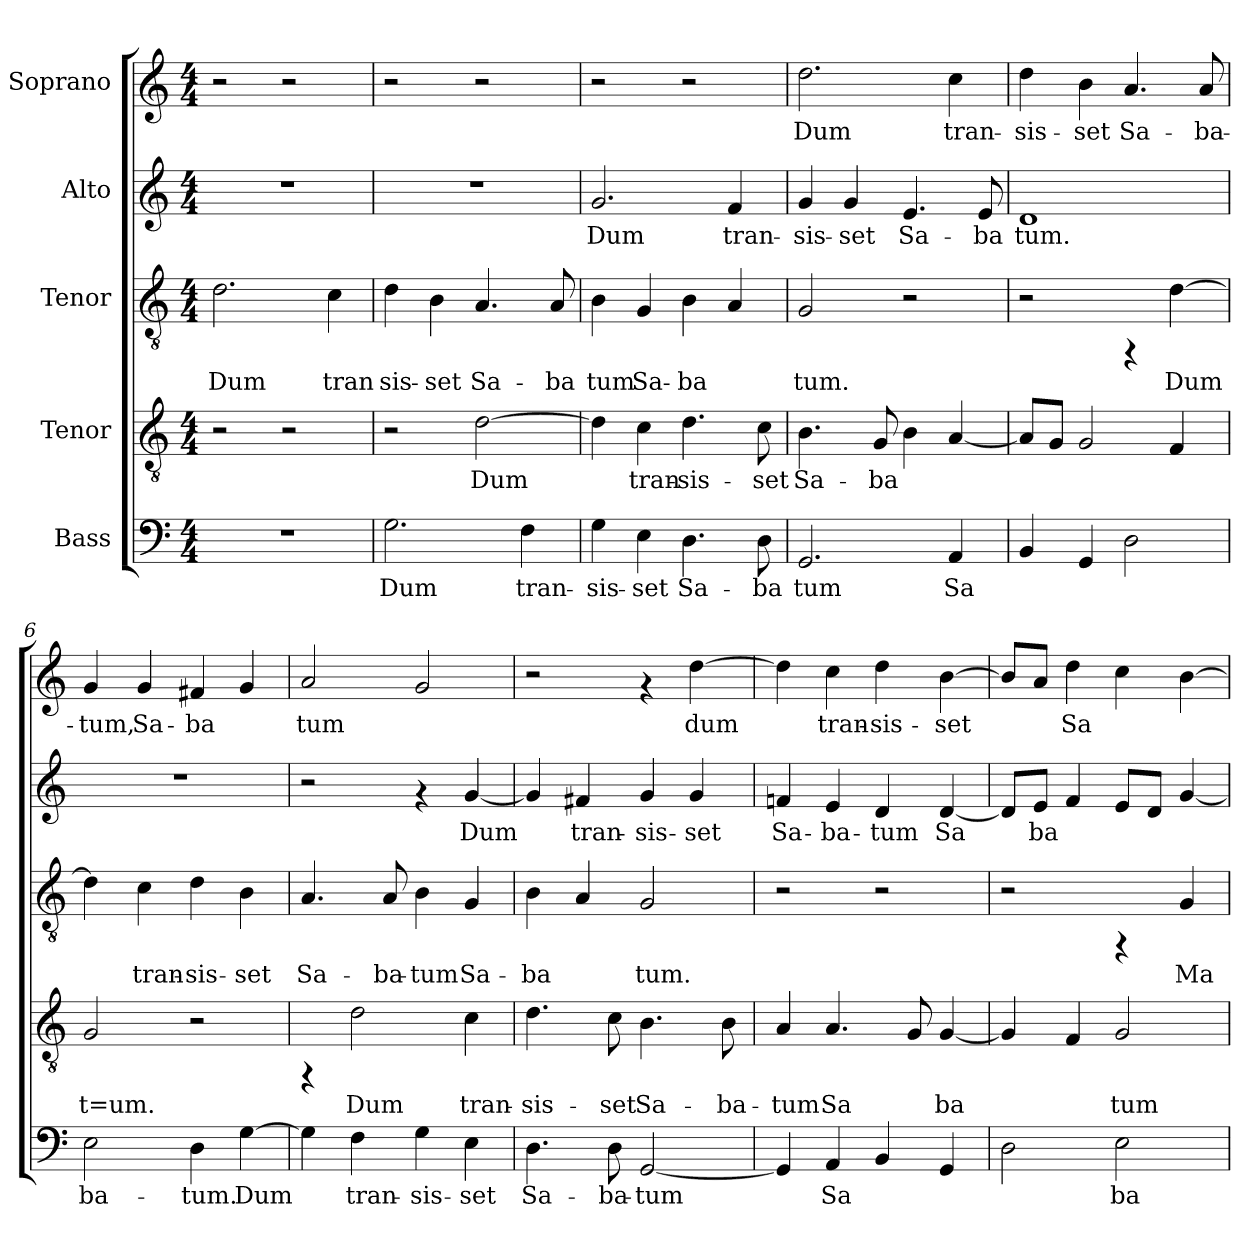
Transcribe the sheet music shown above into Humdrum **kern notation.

**kern	**text	**kern	**text	**kern	**text	**kern	**text	**kern	**text
*part5	*part5	*part4	*part4	*part3	*part3	*part2	*part2	*part1	*part1
*staff5	*staff5	*staff4	*staff4	*staff3	*staff3	*staff2	*staff2	*staff1	*staff1
*I"Bass	*	*I"Tenor	*	*I"Tenor	*	*I"Alto	*	*I"Soprano	*
!!LO:PB:g=z
*stria5	*	*stria5	*	*stria5	*	*stria5	*	*stria5	*
*clefF4	*	*clefGv2	*	*clefGv2	*	*clefG2	*	*clefG2	*
*k[]	*	*k[]	*	*k[]	*	*k[]	*	*k[]	*
*C:	*	*C:	*	*C:	*	*C:	*	*C:	*
*M4/4	*	*M4/4	*	*M4/4	*	*M4/4	*	*M4/4	*
=1	=1	=1	=1	=1	=1	=1	=1	=1	=1
!	!	!	!	!	!LO:LY:b:cj	!	!	!	!
1r	.	2r	.	2.d\	Dum	1r	.	2r	.
.	.	2r	.	.	.	.	.	2r	.
!	!	!	!	!	!LO:LY:b:cj	!	!	!	!
.	.	.	.	4c\	tran	.	.	.	.
=2	=2	=2	=2	=2	=2	=2	=2	=2	=2
!	!LO:LY:b:cj	!	!	!	!LO:LY:b:cj	!	!	!	!
2.G\	Dum	2r	.	4d\	sis-	1r	.	2r	.
!	!	!	!	!	!LO:LY:b:cj	!	!	!	!
.	.	.	.	4B\	-set	.	.	.	.
!	!	!	!LO:LY:b:cj	!	!LO:LY:b:cj	!	!	!	!
.	.	[>2d\	Dum	4.A/	Sa-	.	.	2r	.
!	!LO:LY:b:cj	!	!	!	!	!	!	!	!
4F\	tran-	.	.	.	.	.	.	.	.
!	!	!	!	!	!LO:LY:b:cj	!	!	!	!
.	.	.	.	8A/	-ba	.	.	.	.
=3	=3	=3	=3	=3	=3	=3	=3	=3	=3
!	!LO:LY:b:cj	!	!LO:LY:b:cj	!	!LO:LY:b:cj	!	!LO:LY:b:cj	!	!
4G\	-sis-	4d\]	.	4B\	tum	2.g/	Dum	2r	.
!	!LO:LY:b:cj	!	!LO:LY:b:cj	!	!LO:LY:b:cj	!	!	!	!
4E\	-set	4c\	tran-	4G/	Sa-	.	.	.	.
!	!LO:LY:b:cj	!	!LO:LY:b:cj	!	!LO:LY:b:cj	!	!	!	!
4.D\	Sa-	4.d\	-sis-	4B\	-ba-	.	.	2r	.
!	!	!	!	!	!LO:LY:b:cj	!	!LO:LY:b:cj	!	!
.	.	.	.	4A/	--	4f/	tran-	.	.
!	!LO:LY:b:cj	!	!LO:LY:b:cj	!	!	!	!	!	!
8D\	-ba	8c\	-set	.	.	.	.	.	.
=4	=4	=4	=4	=4	=4	=4	=4	=4	=4
!	!LO:LY:b:cj	!	!LO:LY:b:cj	!	!LO:LY:b:cj	!	!LO:LY:b:cj	!	!LO:LY:b:cj
2.GG/	tum	4.B\	Sa-	2G/	-tum.	4g/	-sis-	2.dd\	Dum
!	!	!	!	!	!	!	!LO:LY:b:cj	!	!
.	.	.	.	.	.	4g/	-set	.	.
!	!	!	!LO:LY:b:cj	!	!	!	!	!	!
.	.	8G/	-ba-	.	.	.	.	.	.
!	!	!	!LO:LY:b:cj	!	!	!	!LO:LY:b:cj	!	!
.	.	4B\	--	2r	.	4.e/	Sa-	.	.
!	!LO:LY:b:cj	!	!LO:LY:b:cj	!	!	!	!	!	!LO:LY:b:cj
4AA/	Sa-	[<4A/	--	.	.	.	.	4cc\	tran-
!	!	!	!	!	!	!	!LO:LY:b:cj	!	!
.	.	.	.	.	.	8e/	-ba	.	.
=5	=5	=5	=5	=5	=5	=5	=5	=5	=5
!	!LO:LY:b:cj	!	!LO:LY:b:cj	!	!	!	!LO:LY:b:cj	!	!LO:LY:b:cj
4BB/	--	8A/L]	--	2r	.	1d	tum.	4dd\	-sis-
!	!	!	!LO:LY:b:cj	!	!	!	!	!	!
.	.	8G/J	--	.	.	.	.	.	.
!	!LO:LY:b:cj	!	!LO:LY:b:cj	!	!	!	!	!	!LO:LY:b:cj
4GG/	--	2G/	--	.	.	.	.	4b\	-set
!	!LO:LY:b:cj	!	!	!	!	!	!	!	!LO:LY:b:cj
2D\	--	.	.	4rFF	.	.	.	4.a/	Sa-
!	!	!	!LO:LY:b:cj	!	!LO:LY:b:cj	!	!	!	!
.	.	4F/	--	[<4d\	Dum	.	.	.	.
!	!	!	!	!	!	!	!	!	!LO:LY:b:cj
.	.	.	.	.	.	.	.	8a/	-ba-
!!LO:PB:g=z
=6	=6	=6	=6	=6	=6	=6	=6	=6	=6
!	!LO:LY:b:cj	!	!LO:LY:b:cj	!	!LO:LY:b:cj	!	!	!	!LO:LY:b:cj
2E\	-ba-	2G/	-t=um.	4d\]	.	1r	.	4g/	-tum,
!	!	!	!	!	!LO:LY:b:cj	!	!	!	!LO:LY:b:cj
.	.	.	.	4c\	tran-	.	.	4g/	Sa-
!	!LO:LY:b:cj	!	!	!	!LO:LY:b:cj	!	!	!	!LO:LY:b:cj
4D\	-tum.	2r	.	4d\	-sis-	.	.	4f#X/	-ba-
!	!LO:LY:b:cj	!	!	!	!LO:LY:b:cj	!	!	!	!LO:LY:b:cj
[>4G\	Dum	.	.	4B\	-set	.	.	4g/	--
=7	=7	=7	=7	=7	=7	=7	=7	=7	=7
!	!LO:LY:b:cj	!	!	!	!LO:LY:b:cj	!	!	!	!LO:LY:b:cj
4G\]	.	4rFF	.	4.A/	Sa-	2r	.	2a/	-tum
!	!LO:LY:b:cj	!	!LO:LY:b:cj	!	!	!	!	!	!
4F\	tran-	2d\	Dum	.	.	.	.	.	.
!	!	!	!	!	!LO:LY:b:cj	!	!	!	!
.	.	.	.	8A/	-ba-	.	.	.	.
!	!LO:LY:b:cj	!	!	!	!LO:LY:b:cj	!	!	!	!LO:LY:b:cj
4G\	-sis-	.	.	4B\	-tum	4rf	.	2g/	.
!	!LO:LY:b:cj	!	!LO:LY:b:cj	!	!LO:LY:b:cj	!	!LO:LY:b:cj	!	!
4E\	-set	4c\	tran-	4G/	Sa-	[<4g/	Dum	.	.
=8	=8	=8	=8	=8	=8	=8	=8	=8	=8
!	!LO:LY:b:cj	!	!LO:LY:b:cj	!	!LO:LY:b:cj	!	!LO:LY:b:cj	!	!
4.D\	Sa-	4.d\	-sis-	4B\	-ba-	4g/]	.	2r	.
!	!	!	!	!	!LO:LY:b:cj	!	!LO:LY:b:cj	!	!
.	.	.	.	4A/	--	4f#/	tran-	.	.
!	!LO:LY:b:cj	!	!LO:LY:b:cj	!	!	!	!	!	!
8D\	-ba-	8c\	-set	.	.	.	.	.	.
!	!LO:LY:b:cj	!	!LO:LY:b:cj	!	!LO:LY:b:cj	!	!LO:LY:b:cj	!	!
[<2GG/	-tum	4.B\	Sa-	2G/	-tum.	4g/	-sis-	4rf	.
!	!	!	!	!	!	!	!LO:LY:b:cj	!	!LO:LY:b:cj
.	.	.	.	.	.	4g/	-set	[>4dd\	dum
!	!	!	!LO:LY:b:cj	!	!	!	!	!	!
.	.	8B\	-ba-	.	.	.	.	.	.
=9	=9	=9	=9	=9	=9	=9	=9	=9	=9
!	!LO:LY:b:cj	!	!LO:LY:b:cj	!	!	!	!LO:LY:b:cj	!	!LO:LY:b:cj
4GG/]	.	4A/	-tum	2r	.	4fn/	Sa-	4dd\]	.
!	!LO:LY:b:cj	!	!LO:LY:b:cj	!	!	!	!LO:LY:b:cj	!	!LO:LY:b:cj
4AA/	Sa-	4.A/	Sa-	.	.	4e/	-ba-	4cc\	tran-
!	!LO:LY:b:cj	!	!	!	!	!	!LO:LY:b:cj	!	!LO:LY:b:cj
4BB/	--	.	.	2r	.	4d/	-tum	4dd\	-sis-
!	!	!	!LO:LY:b:cj	!	!	!	!	!	!
.	.	8G/	--	.	.	.	.	.	.
!	!LO:LY:b:cj	!	!LO:LY:b:cj	!	!	!	!LO:LY:b:cj	!	!LO:LY:b:cj
4GG/	--	[<4G/	-ba-	.	.	[<4d/	Sa-	[>4b\	-set
=10	=10	=10	=10	=10	=10	=10	=10	=10	=10
!	!LO:LY:b:cj	!	!LO:LY:b:cj	!	!	!	!LO:LY:b:cj	!	!LO:LY:b:cj
2D\	--	4G/]	--	2r	.	8d/L]	--	8b/L]	.
!	!	!	!	!	!	!	!LO:LY:b:cj	!	!LO:LY:b:cj
.	.	.	.	.	.	8e/J	-ba-	8a/J	.
!	!	!	!LO:LY:b:cj	!	!	!	!LO:LY:b:cj	!	!LO:LY:b:cj
.	.	4F/	--	.	.	4f/	--	4dd\	Sa-
!	!LO:LY:b:cj	!	!LO:LY:b:cj	!	!	!	!LO:LY:b:cj	!	!LO:LY:b:cj
2E\	-ba-	2G/	-tum	4rFF	.	8e/L	--	4cc\	--
!	!	!	!	!	!	!	!LO:LY:b:cj	!	!
.	.	.	.	.	.	8d/J	--	.	.
!	!	!	!	!	!LO:LY:b:cj	!	!LO:LY:b:cj	!	!LO:LY:b:cj
.	.	.	.	4G/	Ma-	[>4g/	--	[>4b\	--
=	=	=	=	=	=	=	=	=	=
*-	*-	*-	*-	*-	*-	*-	*-	*-	*-
